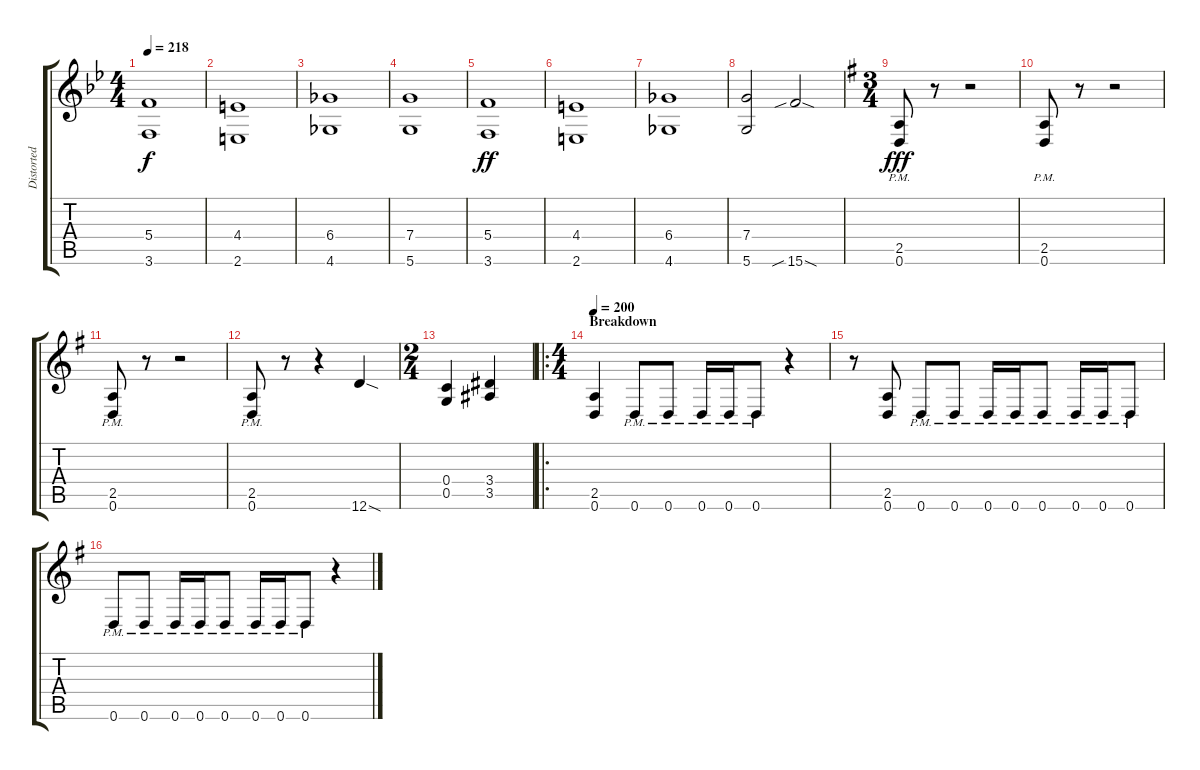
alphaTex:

\track ("Distorted Guitar (left channel)" "Distorted ") {instrument overdrivenguitar}
\staff {score tabs}
\tuning (D4 A3 F3 C3 G2 D2) {hide}
\ts (4 4)
\tempo 218
\clef g2
\ks bb
(5.4 3.6).1{dy f} |
(4.4 2.6).1 |
(6.4 4.6).1 |
(7.4 5.6).1 |
(5.4 3.6).1{dy ff} |
(4.4 2.6).1 |
(6.4 4.6).1 |
(7.4 5.6).2 15.6{sib sod}.2 |
\ts (3 4)
\ks g
(2.5{pm} 0.6{pm}).8{dy fff} r.8 r.2 |
(2.5{pm} 0.6{pm}).8 r.8 r.2 |
(2.5{pm} 0.6{pm}).8 r.8 r.2 |
(2.5{pm} 0.6{pm}).8 r.8 r.4 12.6{sod}.4 |
\ts (2 4)
(0.4 0.5).4 (3.4 3.5).4 |
\ro
\ts (4 4)
\section ("" "Breakdown")
\tempo 200
(2.5 0.6).4 0.6{pm}.8 0.6{pm}.8 0.6{pm}.16 0.6{pm}.16 0.6{pm}.8 r.4 |
r.8 (2.5 0.6).8 0.6{pm}.8 0.6{pm}.8 0.6{pm}.16 0.6{pm}.16 0.6{pm}.8 0.6{pm}.16 0.6{pm}.16 0.6{pm}.8 |
0.6{pm}.8 0.6{pm}.8 0.6{pm}.16 0.6{pm}.16 0.6{pm}.8 0.6{pm}.16 0.6{pm}.16 0.6{pm}.8 r.4
